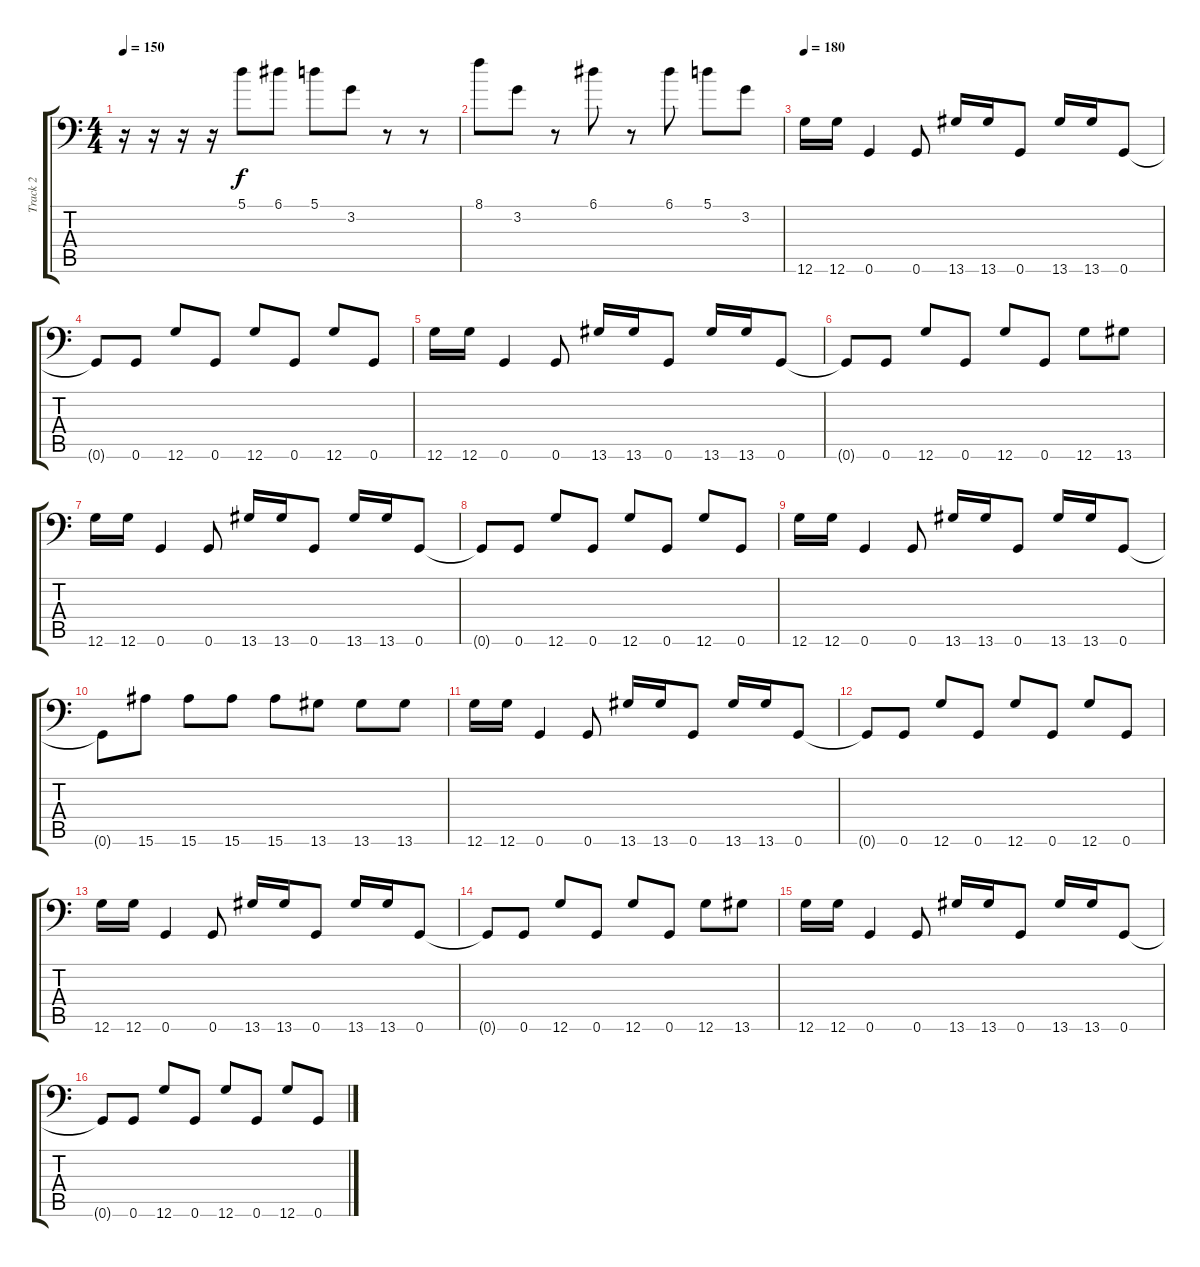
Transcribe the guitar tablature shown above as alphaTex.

\track ("Track 2" "Track 2") {instrument overdrivenguitar}
\staff {score tabs}
\tuning (A3 E3 C3 G2 D2 G1) {hide}
\ts (4 4)
\tempo 150
\clef f4
\ks c
r.16{dy f} r.16 r.16 r.16 5.1.8 6.1.8 5.1.8 3.2.8 r.8 r.8 |
8.1.8 3.2.8 r.8 6.1.8 r.8 6.1.8 5.1.8 3.2.8 |
\tempo 180
12.6.16 12.6.16 0.6.4 0.6.8 13.6.16 13.6.16 0.6.8 13.6.16 13.6.16 0.6.8 |
0.6{t}.8 0.6.8 12.6.8 0.6.8 12.6.8 0.6.8 12.6.8 0.6.8 |
12.6.16 12.6.16 0.6.4 0.6.8 13.6.16 13.6.16 0.6.8 13.6.16 13.6.16 0.6.8 |
0.6{t}.8 0.6.8 12.6.8 0.6.8 12.6.8 0.6.8 12.6.8 13.6.8 |
12.6.16 12.6.16 0.6.4 0.6.8 13.6.16 13.6.16 0.6.8 13.6.16 13.6.16 0.6.8 |
0.6{t}.8 0.6.8 12.6.8 0.6.8 12.6.8 0.6.8 12.6.8 0.6.8 |
12.6.16 12.6.16 0.6.4 0.6.8 13.6.16 13.6.16 0.6.8 13.6.16 13.6.16 0.6.8 |
0.6{t}.8 15.6.8 15.6.8 15.6.8 15.6.8 13.6.8 13.6.8 13.6.8 |
12.6.16 12.6.16 0.6.4 0.6.8 13.6.16 13.6.16 0.6.8 13.6.16 13.6.16 0.6.8 |
0.6{t}.8 0.6.8 12.6.8 0.6.8 12.6.8 0.6.8 12.6.8 0.6.8 |
12.6.16 12.6.16 0.6.4 0.6.8 13.6.16 13.6.16 0.6.8 13.6.16 13.6.16 0.6.8 |
0.6{t}.8 0.6.8 12.6.8 0.6.8 12.6.8 0.6.8 12.6.8 13.6.8 |
12.6.16 12.6.16 0.6.4 0.6.8 13.6.16 13.6.16 0.6.8 13.6.16 13.6.16 0.6.8 |
0.6{t}.8 0.6.8 12.6.8 0.6.8 12.6.8 0.6.8 12.6.8 0.6.8
